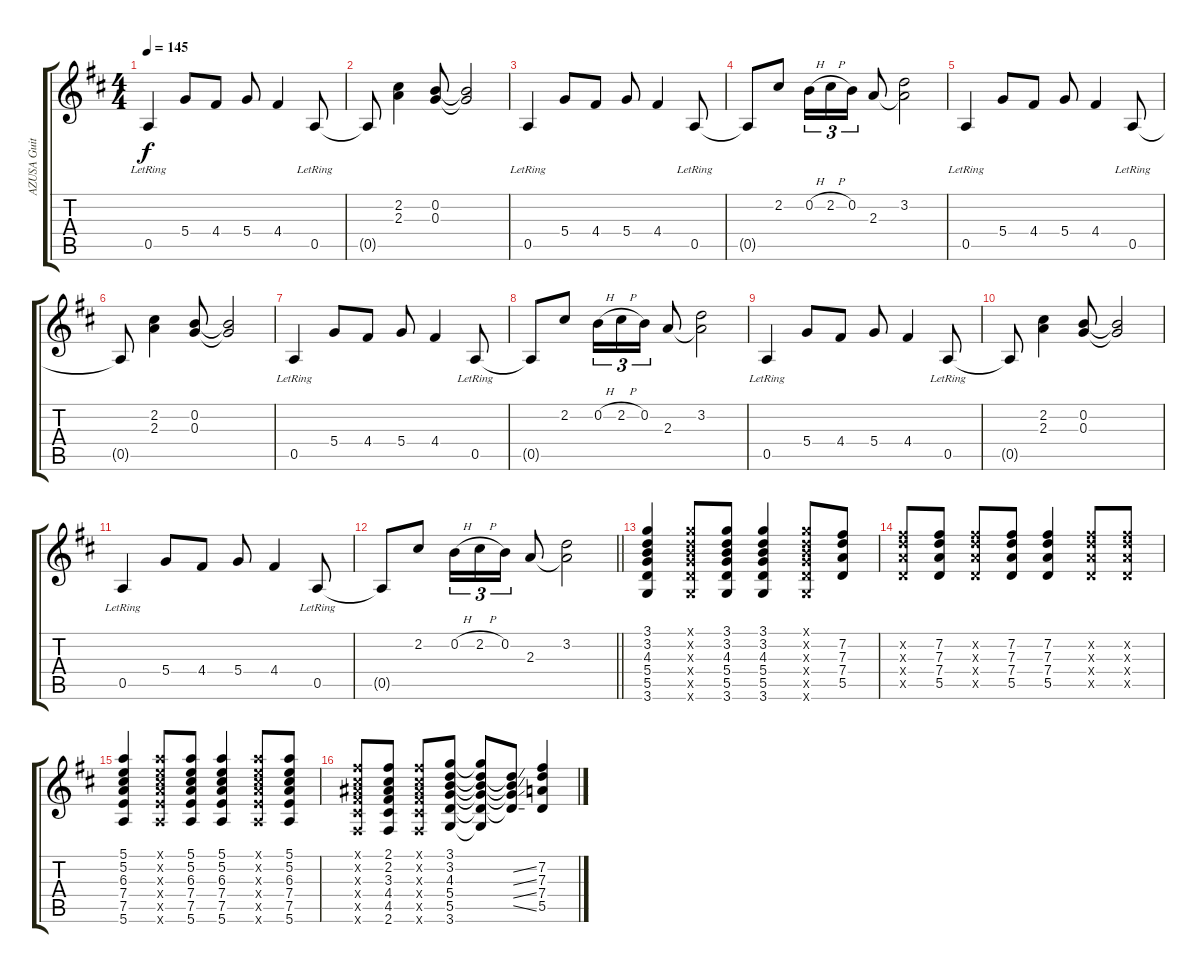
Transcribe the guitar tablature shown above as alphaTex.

\track ("AZUSA Guitar" "AZUSA Guit") {instrument distortionguitar}
\staff {score tabs}
\tuning (E4 B3 G3 D3 A2 E2) {hide}
\ts (4 4)
\tempo 145
\clef g2
\ks d
0.5{lr}.4{dy f} 5.4.8 4.4.8 5.4.8 4.4.4 0.5{lr}.8 |
0.5{t}.8 (2.2 2.3).4 (0.2 0.3).8 (0.2{t} 0.3{t}).2 |
0.5{lr}.4 5.4.8 4.4.8 5.4.8 4.4.4 0.5{lr}.8 |
0.5{t}.8 2.2.8 0.2{h}.16{tu (3 2)} 2.2{h}.16{tu (3 2)} 0.2.16{tu (3 2)} 2.3.8 (3.2 2.3{t}).2 |
0.5{lr}.4 5.4.8 4.4.8 5.4.8 4.4.4 0.5{lr}.8 |
0.5{t}.8 (2.2 2.3).4 (0.2 0.3).8 (0.2{t} 0.3{t}).2 |
0.5{lr}.4 5.4.8 4.4.8 5.4.8 4.4.4 0.5{lr}.8 |
0.5{t}.8 2.2.8 0.2{h}.16{tu (3 2)} 2.2{h}.16{tu (3 2)} 0.2.16{tu (3 2)} 2.3.8 (3.2 2.3{t}).2 |
0.5{lr}.4 5.4.8 4.4.8 5.4.8 4.4.4 0.5{lr}.8 |
0.5{t}.8 (2.2 2.3).4 (0.2 0.3).8 (0.2{t} 0.3{t}).2 |
0.5{lr}.4 5.4.8 4.4.8 5.4.8 4.4.4 0.5{lr}.8 |
\barLineRight lightlight
0.5{t}.8 2.2.8 0.2{h}.16{tu (3 2)} 2.2{h}.16{tu (3 2)} 0.2.16{tu (3 2)} 2.3.8 (3.2 2.3{t}).2 |
(3.1 3.2 4.3 5.4 5.5 3.6).4 (3.1{x} 3.2{x} 4.3{x} 5.4{x} 5.5{x} 3.6{x}).8 (3.1 3.2 4.3 5.4 5.5 3.6).8 (3.1 3.2 4.3 5.4 5.5 3.6).4 (3.1{x} 3.2{x} 4.3{x} 5.4{x} 5.5{x} 3.6{x}).8 (7.2 7.3 7.4 5.5).8 |
(7.2{x} 7.3{x} 7.4{x} 5.5{x}).8 (7.2 7.3 7.4 5.5).8 (7.2{x} 7.3{x} 7.4{x} 5.5{x}).8 (7.2 7.3 7.4 5.5).8 (7.2 7.3 7.4 5.5).4 (7.2{x} 7.3{x} 7.4{x} 5.5{x}).8 (7.2{x} 7.3{x} 7.4{x} 5.5{x}).8 |
(5.1 5.2 6.3 7.4 7.5 5.6).4 (5.1{x} 5.2{x} 6.3{x} 7.4{x} 7.5{x} 5.6{x}).8 (5.1 5.2 6.3 7.4 7.5 5.6).8 (5.1 5.2 6.3 7.4 7.5 5.6).4 (5.1{x} 5.2{x} 6.3{x} 7.4{x} 7.5{x} 5.6{x}).8 (5.1 5.2 6.3 7.4 7.5 5.6).8 |
(2.1{x} 2.2{x} 3.3{x} 4.4{x} 4.5{x} 2.6{x}).8 (2.1 2.2 3.3 4.4 4.5 2.6).8 (2.1{x} 2.2{x} 3.3{x} 4.4{x} 4.5{x} 2.6{x}).8 (3.1 3.2 4.3 5.4 5.5 3.6).8 (3.1{t} 3.2{t} 4.3{t} 5.4{t} 5.5{t} 3.6{t}).8 (3.2{ss t} 4.3{ss t} 5.4{ss t} 5.5{ss t}).8 (7.2 7.3 7.4 5.5).4
